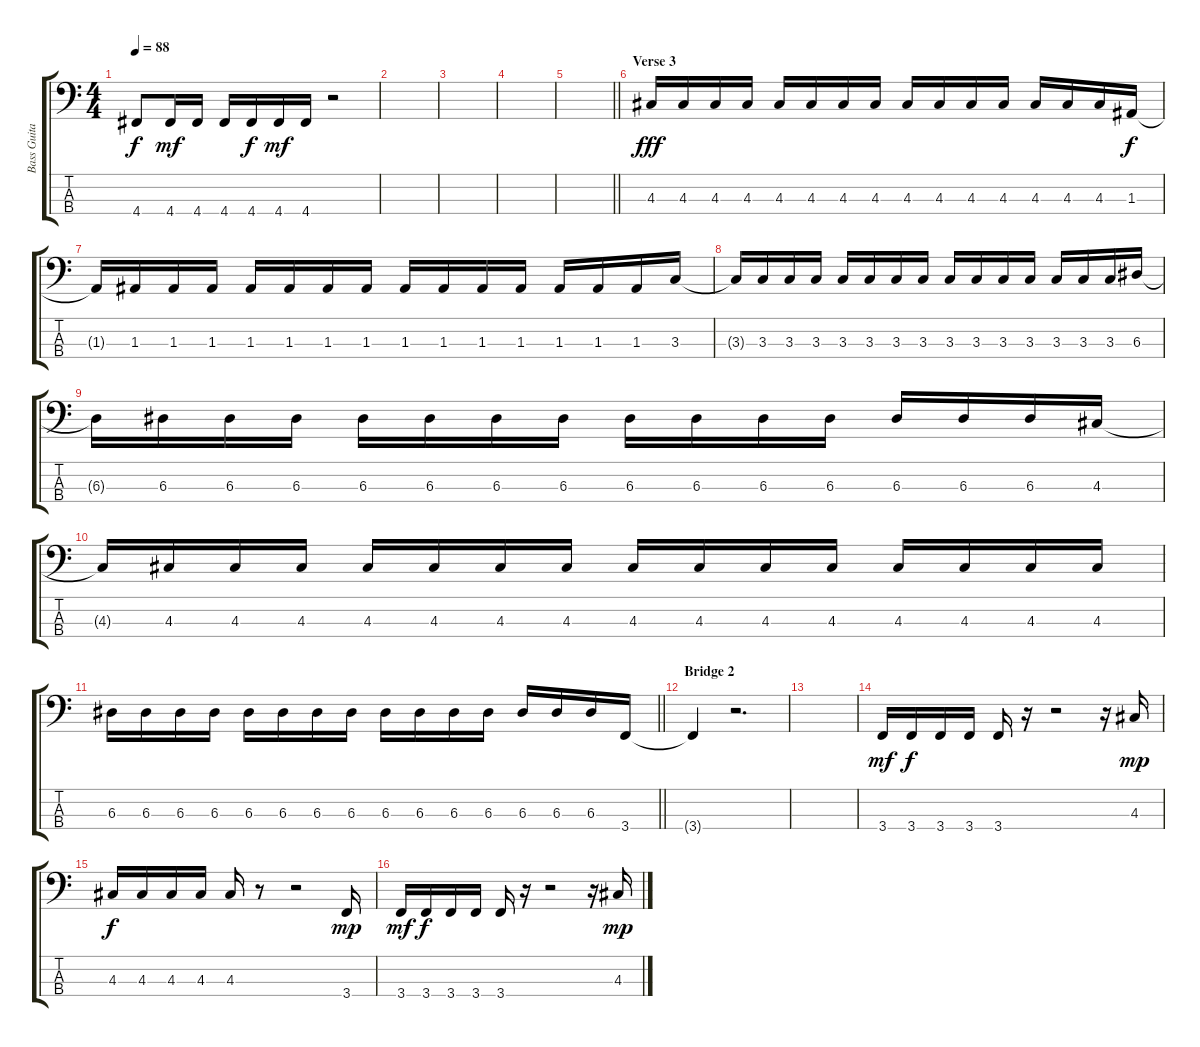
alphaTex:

\track ("Bass Guitar" "Bass Guita") {instrument electricbasspick}
\staff {score tabs}
\tuning (G2 D2 A1 D1) {hide}
\ts (4 4)
\tempo 88
\clef f4
\ks c
4.4.8{dy f} 4.4.16{dy mf} 4.4.16 4.4.16 4.4.16{dy f} 4.4.16{dy mf} 4.4.16 r.2 |
|
|
|
\barLineRight lightlight
|
\section ("" "Verse 3")
4.3.16{dy fff} 4.3.16 4.3.16 4.3.16 4.3.16 4.3.16 4.3.16 4.3.16 4.3.16 4.3.16 4.3.16 4.3.16 4.3.16 4.3.16 4.3.16 1.3.16{dy f} |
1.3{t}.16 1.3.16 1.3.16 1.3.16 1.3.16 1.3.16 1.3.16 1.3.16 1.3.16 1.3.16 1.3.16 1.3.16 1.3.16 1.3.16 1.3.16 3.3.16 |
3.3{t}.16 3.3.16 3.3.16 3.3.16 3.3.16 3.3.16 3.3.16 3.3.16 3.3.16 3.3.16 3.3.16 3.3.16 3.3.16 3.3.16 3.3.16 6.3.16 |
6.3{t}.16 6.3.16 6.3.16 6.3.16 6.3.16 6.3.16 6.3.16 6.3.16 6.3.16 6.3.16 6.3.16 6.3.16 6.3.16 6.3.16 6.3.16 4.3.16 |
4.3{t}.16 4.3.16 4.3.16 4.3.16 4.3.16 4.3.16 4.3.16 4.3.16 4.3.16 4.3.16 4.3.16 4.3.16 4.3.16 4.3.16 4.3.16 4.3.16 |
\barLineRight lightlight
6.3.16 6.3.16 6.3.16 6.3.16 6.3.16 6.3.16 6.3.16 6.3.16 6.3.16 6.3.16 6.3.16 6.3.16 6.3.16 6.3.16 6.3.16 3.4.16 |
\section ("" "Bridge 2")
3.4{t}.4 r.2{d} |
|
3.4.16{dy mf} 3.4.16{dy f} 3.4.16 3.4.16 3.4.16 r.16 r.2 r.16 4.3.16{dy mp} |
4.3.16{dy f} 4.3.16 4.3.16 4.3.16 4.3.16 r.8 r.2 3.4.16{dy mp} |
3.4.16{dy mf} 3.4.16{dy f} 3.4.16 3.4.16 3.4.16 r.16 r.2 r.16 4.3.16{dy mp}
